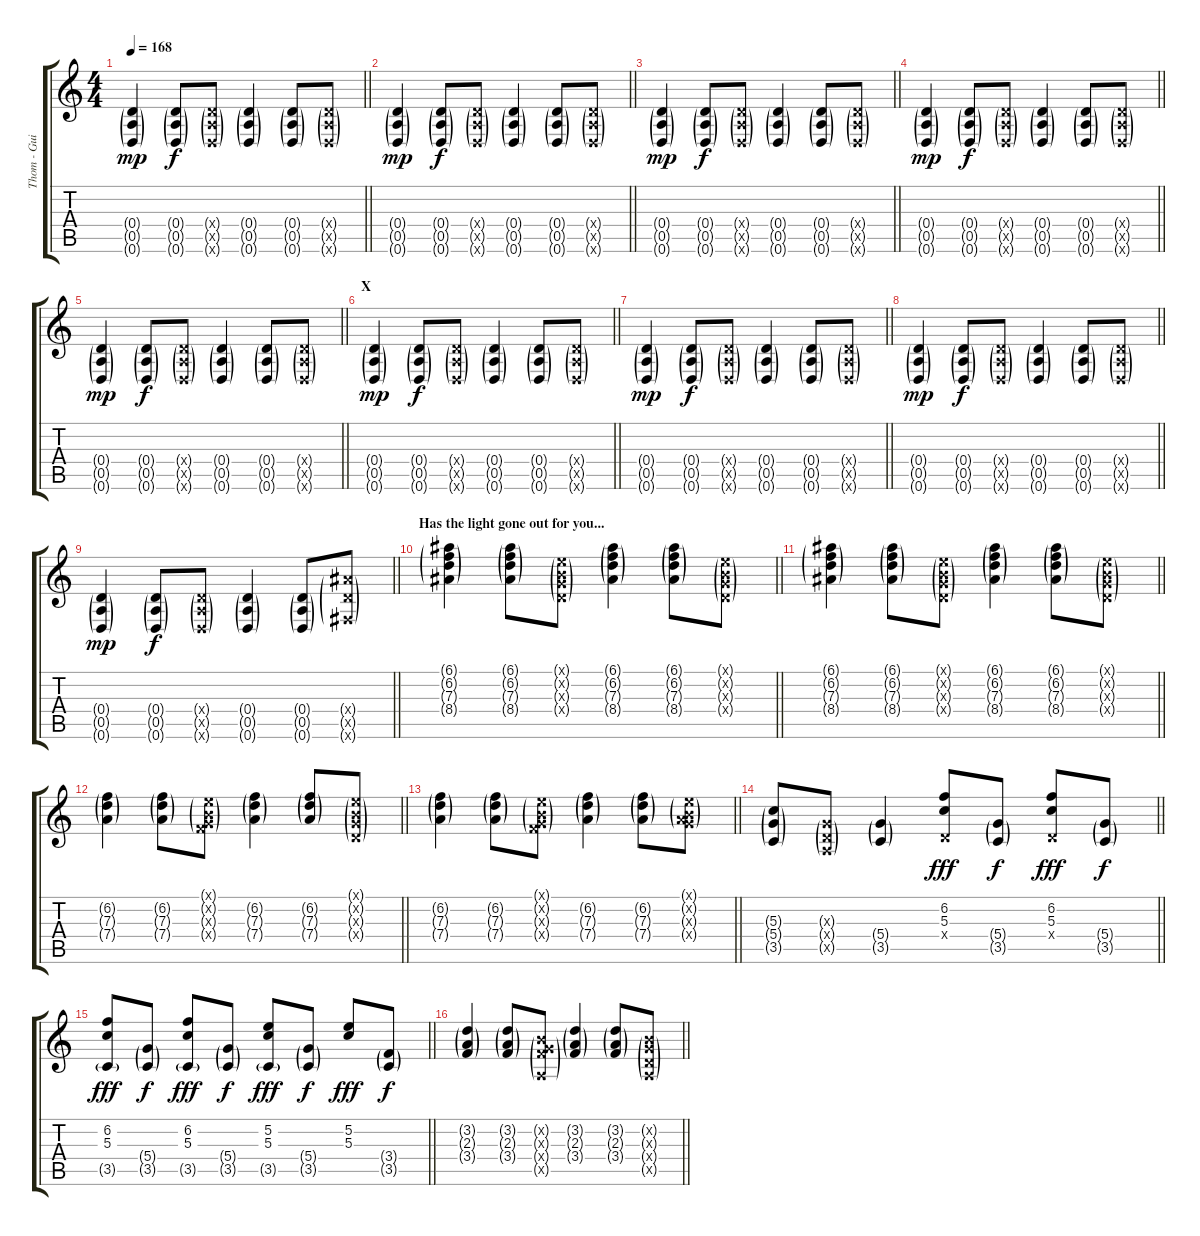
\track ("Thom - Guitar" "Thom - Gui") {instrument overdrivenguitar}
\staff {score tabs}
\tuning (E4 B3 G3 D3 A2 D2) {hide}
\ts (4 4)
\tempo 168
\clef g2
\barLineRight lightlight
\ks c
(0.4{g} 0.5{g} 0.6{g}).4{dy mp} (0.4{g} 0.5{g} 0.6{g}).8{dy f} (0.4{g x} 0.5{g x} 0.6{g x}).8 (0.4{g} 0.5{g} 0.6{g}).4 (0.4{g} 0.5{g} 0.6{g}).8 (0.4{g x} 0.5{g x} 0.6{g x}).8 |
\barLineRight lightlight
(0.4{g} 0.5{g} 0.6{g}).4{dy mp} (0.4{g} 0.5{g} 0.6{g}).8{dy f} (0.4{g x} 0.5{g x} 0.6{g x}).8 (0.4{g} 0.5{g} 0.6{g}).4 (0.4{g} 0.5{g} 0.6{g}).8 (0.4{g x} 0.5{g x} 0.6{g x}).8 |
\barLineRight lightlight
(0.4{g} 0.5{g} 0.6{g}).4{dy mp} (0.4{g} 0.5{g} 0.6{g}).8{dy f} (0.4{g x} 0.5{g x} 0.6{g x}).8 (0.4{g} 0.5{g} 0.6{g}).4 (0.4{g} 0.5{g} 0.6{g}).8 (0.4{g x} 0.5{g x} 0.6{g x}).8 |
\barLineRight lightlight
(0.4{g} 0.5{g} 0.6{g}).4{dy mp} (0.4{g} 0.5{g} 0.6{g}).8{dy f} (0.4{g x} 0.5{g x} 0.6{g x}).8 (0.4{g} 0.5{g} 0.6{g}).4 (0.4{g} 0.5{g} 0.6{g}).8 (0.4{g x} 0.5{g x} 0.6{g x}).8 |
\barLineRight lightlight
(0.4{g} 0.5{g} 0.6{g}).4{dy mp} (0.4{g} 0.5{g} 0.6{g}).8{dy f} (0.4{g x} 0.5{g x} 0.6{g x}).8 (0.4{g} 0.5{g} 0.6{g}).4 (0.4{g} 0.5{g} 0.6{g}).8 (0.4{g x} 0.5{g x} 0.6{g x}).8 |
\section ("" "X")
\barLineRight lightlight
(0.4{g} 0.5{g} 0.6{g}).4{dy mp} (0.4{g} 0.5{g} 0.6{g}).8{dy f} (0.4{g x} 0.5{g x} 0.6{g x}).8 (0.4{g} 0.5{g} 0.6{g}).4 (0.4{g} 0.5{g} 0.6{g}).8 (0.4{g x} 0.5{g x} 0.6{g x}).8 |
\barLineRight lightlight
(0.4{g} 0.5{g} 0.6{g}).4{dy mp} (0.4{g} 0.5{g} 0.6{g}).8{dy f} (0.4{g x} 0.5{g x} 0.6{g x}).8 (0.4{g} 0.5{g} 0.6{g}).4 (0.4{g} 0.5{g} 0.6{g}).8 (0.4{g x} 0.5{g x} 0.6{g x}).8 |
\barLineRight lightlight
(0.4{g} 0.5{g} 0.6{g}).4{dy mp} (0.4{g} 0.5{g} 0.6{g}).8{dy f} (0.4{g x} 0.5{g x} 0.6{g x}).8 (0.4{g} 0.5{g} 0.6{g}).4 (0.4{g} 0.5{g} 0.6{g}).8 (0.4{g x} 0.5{g x} 0.6{g x}).8 |
\barLineRight lightlight
(0.4{g} 0.5{g} 0.6{g}).4{dy mp} (0.4{g} 0.5{g} 0.6{g}).8{dy f} (0.4{g x} 0.5{g x} 0.6{g x}).8 (0.4{g} 0.5{g} 0.6{g}).4 (0.4{g} 0.5{g} 0.6{g}).8 (0.4{g x} 13.5{g x} 4.6{g x}).8 |
\section ("" "Has the light gone out for you...")
\barLineRight lightlight
(6.1{g} 6.2{g} 7.3{g} 8.4{g}).4{instrument acousticguitarnylon} (6.1{g} 6.2{g} 7.3{g} 8.4{g}).8 (0.1{g x} 0.2{g x} 0.3{g x} 0.4{g x}).8 (6.1{g} 6.2{g} 7.3{g} 8.4{g}).4 (6.1{g} 6.2{g} 7.3{g} 8.4{g}).8 (0.1{g x} 0.2{g x} 0.3{g x} 0.4{g x}).8 |
\barLineRight lightlight
(6.1{g} 6.2{g} 7.3{g} 8.4{g}).4 (6.1{g} 6.2{g} 7.3{g} 8.4{g}).8 (0.1{g x} 0.2{g x} 0.3{g x} 0.4{g x}).8 (6.1{g} 6.2{g} 7.3{g} 8.4{g}).4 (6.1{g} 6.2{g} 7.3{g} 8.4{g}).8 (0.1{g x} 0.2{g x} 0.3{g x} 0.4{g x}).8 |
\barLineRight lightlight
(6.2{g} 7.3{g} 7.4{g}).4 (6.2{g} 7.3{g} 7.4{g}).8 (0.1{g x} 0.2{g x} 0.3{g x} 3.4{g x}).8 (6.2{g} 7.3{g} 7.4{g}).4 (6.2{g} 7.3{g} 7.4{g}).8 (0.1{g x} 0.2{g x} 0.3{g x} 0.4{g x}).8 |
\barLineRight lightlight
(6.2{g} 7.3{g} 7.4{g}).4 (6.2{g} 7.3{g} 7.4{g}).8 (0.1{g x} 0.2{g x} 0.3{g x} 3.4{g x}).8 (6.2{g} 7.3{g} 7.4{g}).4 (6.2{g} 7.3{g} 7.4{g}).8 (0.1{g x} 0.2{g x} 0.3{g x} 7.4{g x}).8 |
\barLineRight lightlight
(5.3{g} 5.4{g} 3.5{g}).8 (0.3{g x} 0.4{g x} 0.5{g x}).8 (5.4{g} 3.5{g}).4 (6.2 5.3 0.4{x}).8{dy fff} (5.4{g} 3.5{g}).8{dy f} (6.2 5.3 0.4{x}).8{dy fff} (5.4{g} 3.5{g}).8{dy f} |
\barLineRight lightlight
(6.2 5.3 3.5{g}).8{dy fff} (5.4{g} 3.5{g}).8{dy f} (6.2 5.3 3.5{g}).8{dy fff} (5.4{g} 3.5{g}).8{dy f} (5.2 5.3 3.5{g}).8{dy fff} (5.4{g} 3.5{g}).8{dy f} (5.2 5.3).8{dy fff} (3.4{g} 3.5{g}).8{dy f} |
\barLineRight lightlight
(3.2{g} 2.3{g} 3.4{g}).4{instrument acousticguitarnylon} (3.2{g} 2.3{g} 3.4{g}).8 (0.2{g x} 0.3{g x} 3.4{g x} 0.5{g x}).8 (3.2{g} 2.3{g} 3.4{g}).4 (3.2{g} 2.3{g} 3.4{g}).8 (0.2{g x} 0.3{g x} 0.4{g x} 0.5{g x}).8
